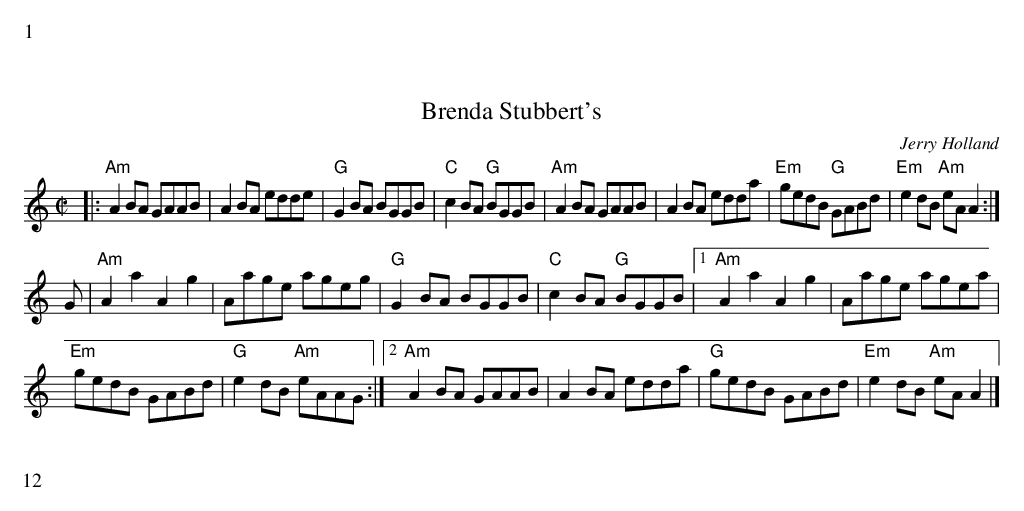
X:1
T:Brenda Stubbert's
C:Jerry Holland
M:C|
L:1/8
K:Am
|:"Am"A2BA GAAB|A2BA edde|"G"G2BA BGGB|"C"c2BA "G"BGGB |\
"Am"A2BA GAAB| A2BA edda|"Em"gedB "G"GABd|"Em"e2dB "Am"eAA2:|
G|"Am"A2a2 A2g2|Aage ageg|"G"G2BA BGGB|"C"c2BA "G"BGGB|1"Am"A2a2 A2g2|Aage agea|
"Em"gedB GABd|"G"e2dB "Am"eAAG:|2"Am"A2BA GAAB|A2BA edda|"G"gedB GABd|"Em"e2dB "Am"eAA2|]
